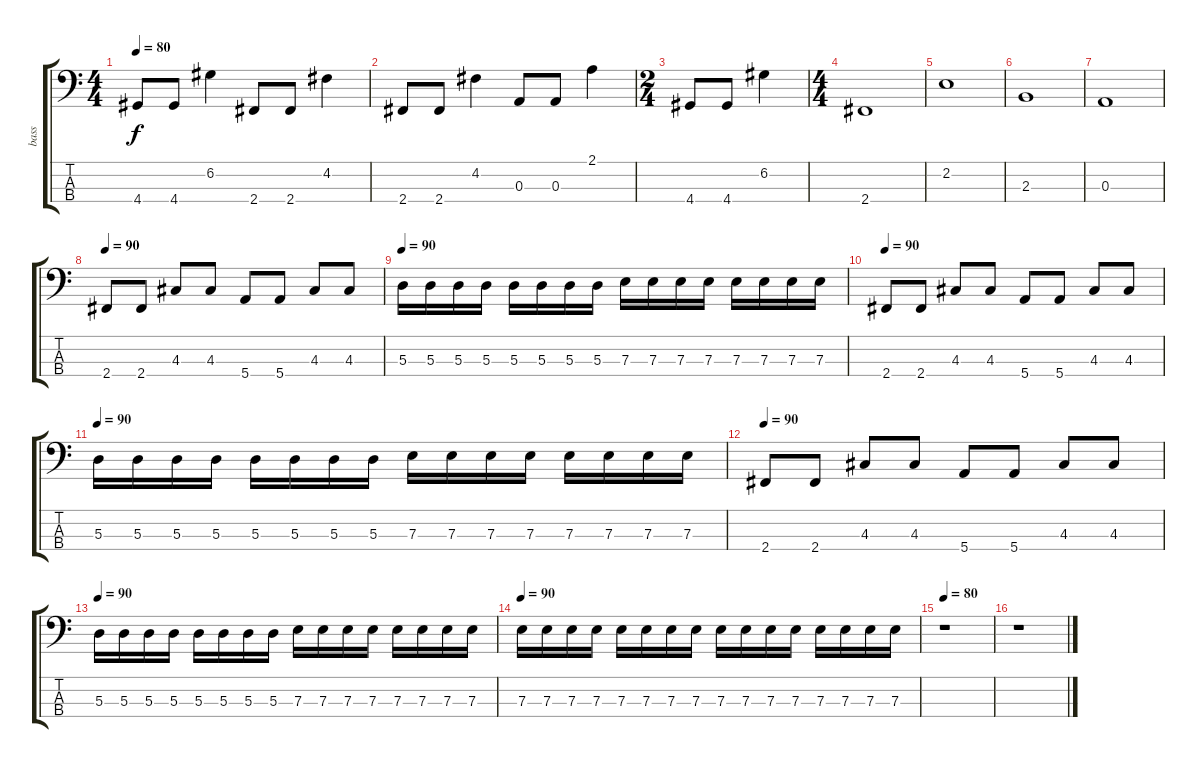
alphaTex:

\track ("bass" "bass") {instrument electricbassfinger}
\staff {score tabs}
\tuning (G2 D2 A1 E1) {hide}
\ts (4 4)
\tempo 80
\clef f4
\ks c
4.4.8{dy f} 4.4.8 6.2.4 2.4.8 2.4.8 4.2.4 |
2.4.8 2.4.8 4.2.4 0.3.8 0.3.8 2.1.4 |
\ts (2 4)
4.4.8 4.4.8 6.2.4 |
\ts (4 4)
2.4.1 |
2.2.1 |
2.3.1 |
0.3.1 |
\tempo 100
\tempo 90
2.4.8 2.4.8 4.3.8 4.3.8 5.4.8 5.4.8 4.3.8 4.3.8 |
\tempo 90
5.3.16 5.3.16 5.3.16 5.3.16 5.3.16 5.3.16 5.3.16 5.3.16 7.3.16 7.3.16 7.3.16 7.3.16 7.3.16 7.3.16 7.3.16 7.3.16 |
\tempo 100
\tempo 90
2.4.8 2.4.8 4.3.8 4.3.8 5.4.8 5.4.8 4.3.8 4.3.8 |
\tempo 90
5.3.16 5.3.16 5.3.16 5.3.16 5.3.16 5.3.16 5.3.16 5.3.16 7.3.16 7.3.16 7.3.16 7.3.16 7.3.16 7.3.16 7.3.16 7.3.16 |
\tempo 100
\tempo 90
2.4.8 2.4.8 4.3.8 4.3.8 5.4.8 5.4.8 4.3.8 4.3.8 |
\tempo 90
5.3.16 5.3.16 5.3.16 5.3.16 5.3.16 5.3.16 5.3.16 5.3.16 7.3.16 7.3.16 7.3.16 7.3.16 7.3.16 7.3.16 7.3.16 7.3.16 |
\tempo 90
7.3.16 7.3.16 7.3.16 7.3.16 7.3.16 7.3.16 7.3.16 7.3.16 7.3.16 7.3.16 7.3.16 7.3.16 7.3.16 7.3.16 7.3.16 7.3.16 |
\tempo 80
r.1 |
r.1
